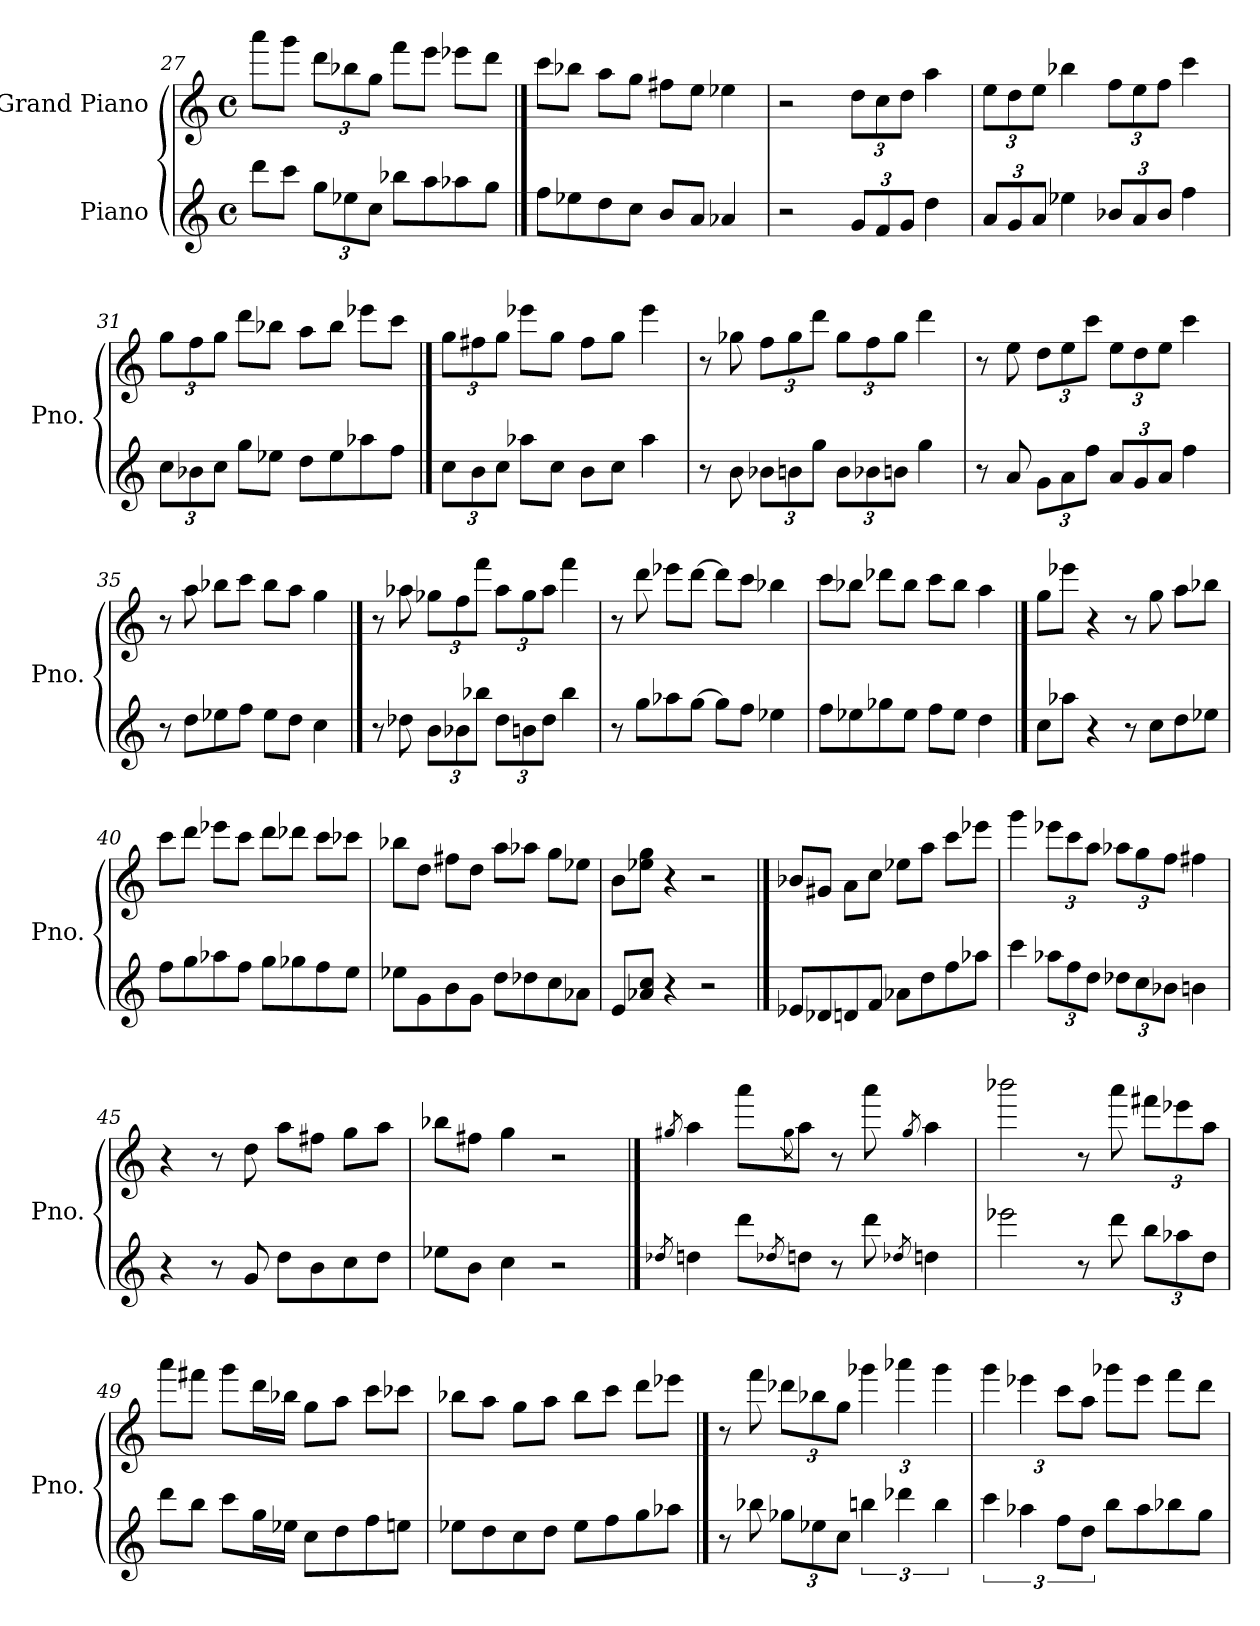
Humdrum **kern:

**kern	**kern
*part2	*part1
*staff2	*staff1
*I"Piano	*I"Grand Piano
*I'Pno.	*I'Pno.
*clefG2	*clefG2
*k[]	*k[]
*M4/4	*M4/4
*met(c)	*met(c)
=27	=27
8ddd\L	8aaa\L
8ccc\J	8ggg\J
*Xbrackettup	*Xbrackettup
12gg\L	12ddd\L
12ee-X\	12bb-X\
12cc\J	12gg\J
8bb-X\L	8fff\L
8aa\	8eee\J
8aa-X\	8eee-X\L
8gg\J	8ddd\J
!!LO:LB:g=z
==28	==28
8ff\L	8ccc\L
8ee-X\	8bb-X\J
8dd\	8aa\L
8cc\J	8gg\J
8b/L	8ff#X\L
8a/J	8ee\J
4a-X/	4ee-X\
=29	=29
2r	2r
12g/L	12dd\L
12f/	12cc\
12g/J	12dd\J
4dd\	4aa\
=30	=30
12a/L	12ee\L
12g/	12dd\
12a/J	12ee\J
4ee-X\	4bb-X\
12b-X/L	12ff\L
12a/	12ee\
12b-/J	12ff\J
4ff\	4ccc\
=31	=31
12cc\L	12gg\L
12b-X\	12ff\
12cc\J	12gg\J
8gg\L	8ddd\L
8ee-X\J	8bb-X\J
8dd\L	8aa\L
8ee-\	8bb-\J
8aa-X\	8eee-X\L
8ff\J	8ccc\J
!!LO:LB:g=z
==32	==32
12cc\L	12gg\L
12b\	12ff#X\
12cc\J	12gg\J
8aa-X\L	8eee-X\L
8cc\J	8gg\J
8b\L	8ff#\L
8cc\J	8gg\J
4aa-\	4eee-\
=33	=33
8r	8r
8b\	8gg-X\
12b-X\L	12ff\L
12bn\	12gg-\
12gg\J	12ddd\J
12b\L	12gg-\L
12b-X\	12ff\
12bn\J	12gg-\J
4gg\	4ddd\
=34	=34
8r	8r
8a/	8ee\
12g\L	12dd\L
12a\	12ee\
12ff\J	12ccc\J
12a/L	12ee\L
12g/	12dd\
12a/J	12ee\J
4ff\	4ccc\
=35	=35
8r	8r
8dd\L	8aa\
8ee-X\	8bb-X\L
8ff\J	8ccc\J
8ee-\L	8bb-\L
8dd\J	8aa\J
4cc\	4gg\
!!LO:PB:g=z
==36	==36
8r	8r
8dd-X\	8aa-X\
12b\L	12gg-X\L
12b-X\	12ff\
12bb-X\J	12fff\J
12dd-\L	12aa-\L
12bn\	12gg-\
12dd-\J	12aa-\J
4bb-\	4fff\
=37	=37
8r	8r
8gg\L	8ddd\
8aa-X\	8eee-X\L
[8gg\J	[8ddd\J
8gg\L]	8ddd\L]
8ff\J	8ccc\J
4ee-X\	4bb-X\
=38	=38
8ff\L	8ccc\L
8ee-X\	8bb-X\J
8gg-X\	8ddd-X\L
8ee-\J	8bb-\J
8ff\L	8ccc\L
8ee-\J	8bb-\J
4dd\	4aa\
!!LO:LB:g=z
==39	==39
8cc\L	8gg\L
8aa-X\J	8eee-X\J
4r	4r
8r	8r
8cc\L	8gg\
8dd\	8aa\L
8ee-X\J	8bb-X\J
=40	=40
8ff\L	8ccc\L
8gg\	8ddd\J
8aa-X\	8eee-X\L
8ff\J	8ccc\J
8gg\L	8ddd\L
8gg-X\	8ddd-X\J
8ff\	8ccc\L
8ee\J	8ccc-X\J
=41	=41
8ee-X\L	8bb-X\L
8g\	8dd\J
8b\	8ff#X\L
8g\J	8dd\J
8dd\L	8aa\L
8dd-X\	8aa-X\J
8cc\	8gg\L
8a-X\J	8ee-X\J
=42	=42
8e/L	8b\L
8a-X/ 8cc/J	8ee-X\ 8gg\J
4r	4r
2r	2r
!!LO:LB:g=z
==43	==43
8e-X/L	8b-X/L
8d-X/	8g#X/J
8dn/	8a\L
8f/J	8cc\J
8a-X\L	8ee-X\L
8dd\	8aa\J
8ff\	8ccc\L
8aa-X\J	8eee-X\J
=44	=44
4ccc\	4ggg\
12aa-X\L	12eee-X\L
12ff\	12ccc\
12dd\J	12aa\J
12dd-X\L	12aa-X\L
12cc\	12gg\
12b-X\J	12ff\J
4bn\	4ff#X\
=45	=45
4r	4r
8r	8r
8g/	8dd\
8dd\L	8aa\L
8b\	8ff#X\J
8cc\	8gg\L
8dd\J	8aa\J
=46	=46
8ee-X\L	8bb-X\L
8b\J	8ff#X\J
4cc\	4gg\
2r	2r
!!LO:LB:g=z
==47	==47
8qdd-X/	8qgg#X/
4ddn\	4aa\
8ddd\L	8aaa\L
8qdd-X/	8qgg#\
8ddn\J	8aa\J
8r	8r
8ddd\	8aaa\
8qdd-X/	8qgg#/
4ddn\	4aa\
=48	=48
2eee-X\	2bbb-X\
8r	8r
8ddd\	8aaa\
12bb\L	12fff#X\L
12aa-X\	12eee-X\
12dd\J	12aa\J
=49	=49
8ddd\L	8aaa\L
8bb\J	8fff#X\J
8ccc\L	8ggg\L
16gg\L	16ddd\L
16ee-X\JJ	16bb-X\JJ
8cc\L	8gg\L
8dd\	8aa\J
8ff\	8ccc\L
8een\J	8ccc-X\J
=50	=50
8ee-X\L	8bb-X\L
8dd\	8aa\J
8cc\	8gg\L
8dd\J	8aa\J
8ee-\L	8bb-\L
8ff\	8ccc\J
8gg\	8ddd\L
8aa-X\J	8eee-X\J
!!LO:LB:g=z
==51	==51
8r	8r
8bb-X\	8fff\
12gg-X\L	12ddd-X\L
12ee-X\	12bb-X\
12cc\J	12gg\J
*brackettup	*
6bbn\	6ggg-X\
6ddd-X\	6aaa-X\
6bb\	6ggg-\
=52	=52
6ccc\	6ggg\
6aa-X\	6eee-X\
12ff\L	12ccc\L
12dd\J	12aa\J
8bb\L	8ggg-X\L
8aa-\	8eee-\J
8bb-X\	8fff\L
8gg\J	8ddd\J
=	=
*-	*-
